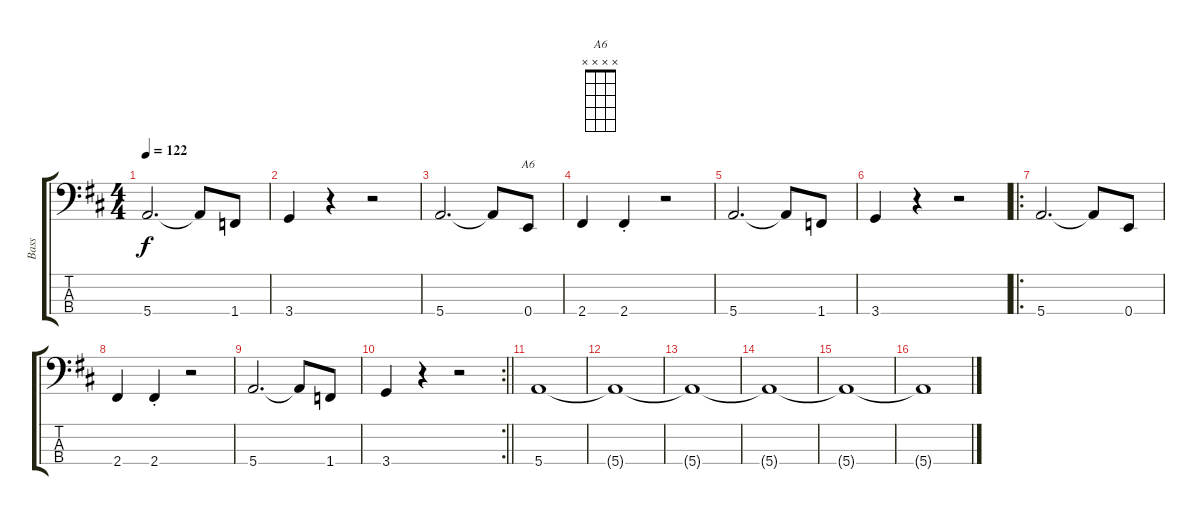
\track ("Bass" "Bass") {instrument electricbassfinger}
\staff {score tabs}
\tuning (G2 D2 A1 E1) {hide}
\chord ("A6" x x x x)
\ts (4 4)
\tempo 122
\clef f4
\ks d
5.4.2{d dy f} 5.4{t}.8 1.4.8 |
3.4.4 r.4 r.2 |
5.4.2{d} 5.4{t}.8 0.4.8{ch "A6"} |
2.4.4 2.4{st}.4 r.2 |
5.4.2{d} 5.4{t}.8 1.4.8 |
3.4.4 r.4 r.2 |
\ro
5.4.2{d} 5.4{t}.8 0.4.8 |
2.4.4 2.4{st}.4 r.2 |
5.4.2{d} 5.4{t}.8 1.4.8 |
\rc 2
\barLineRight lightlight
3.4.4 r.4 r.2 |
5.4.1 |
5.4{t}.1 |
5.4{t}.1 |
5.4{t}.1 |
5.4{t}.1 |
5.4{t}.1
